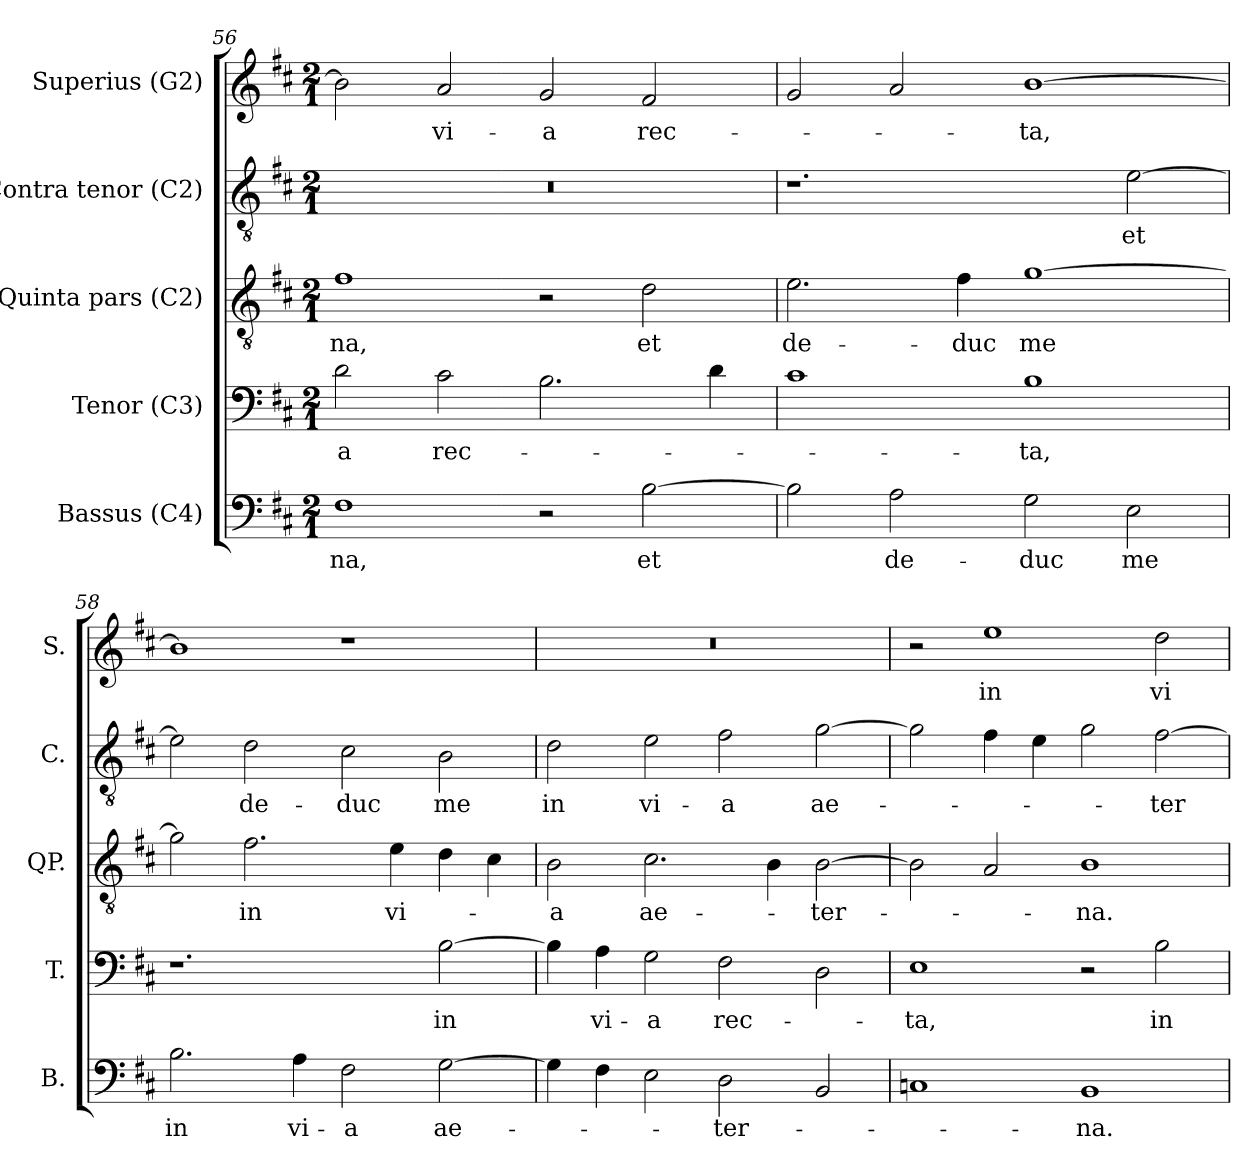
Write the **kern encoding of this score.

**kern	**text	**kern	**text	**kern	**text	**kern	**text	**kern	**text
*part5	*part5	*part4	*part4	*part3	*part3	*part2	*part2	*part1	*part1
*staff5	*staff5	*staff4	*staff4	*staff3	*staff3	*staff2	*staff2	*staff1	*staff1
*I"Bassus (C4)	*	*I"Tenor (C3)	*	*I"Quinta pars (C2)	*	*I"Contra tenor (C2)	*	*I"Superius (G2)	*
*I'B.	*	*I'T.	*	*I'QP.	*	*I'C.	*	*I'S.	*
*clefF4	*	*clefF4	*	*clefGv2	*	*clefGv2	*	*clefG2	*
*	*	*ITrd7c12	*	*ITrd7c12	*	*ITrd7c12	*	*	*
*k[f#c#]	*	*k[f#c#]	*	*k[f#c#]	*	*k[f#c#]	*	*k[f#c#]	*
*D:	*	*D:	*	*D:	*	*D:	*	*D:	*
*M2/1	*	*M2/1	*	*M2/1	*	*M2/1	*	*M2/1	*
=56	=56	=56	=56	=56	=56	=56	=56	=56	=56
!	!LO:LY:b:color=#000000	!	!	!	!	!	!	!	!
!	!	!	!LO:LY:b:color=#000000	!	!	!	!	!	!
!	!	!	!	!	!LO:LY:b:color=#000000	!LO:N:vis=1	!	!	!
1F#i	-na,	2Di\	-a	1F#i	-na,	0r	.	2bi\]	.
!	!	!	!LO:LY:b:color=#000000	!	!	!	!	!	!
!	!	!	!	!	!	!	!	!	!LO:LY:b:color=#000000
.	.	2C#i\	rec-	.	.	.	.	2ai/	vi-
!	!	!	!	!	!	!	!	!	!LO:LY:b:color=#000000
2r	.	2.BBi\	.	2r	.	.	.	2gi/	-a
!	!LO:LY:b:color=#000000	!	!	!	!	!	!	!	!
!	!	!	!	!	!LO:LY:b:color=#000000	!	!	!	!
!	!	!	!	!	!	!	!	!	!LO:LY:b:color=#000000
[2Bi\	et	.	.	2Di\	et	.	.	2f#i/	rec-
.	.	4Di\	.	.	.	.	.	.	.
!!LO:LB:g=z
=57	=57	=57	=57	=57	=57	=57	=57	=57	=57
!	!	!	!	!	!LO:LY:b:color=#000000	!	!	!	!
2Bi\]	.	1C#i	.	2.Ei\	de-	1.r	.	2gi/	.
!	!LO:LY:b:color=#000000	!	!	!	!	!	!	!	!
2Ai\	de-	.	.	.	.	.	.	2ai/	.
!	!	!	!	!	!LO:LY:b:color=#000000	!	!	!	!
.	.	.	.	4F#i\	-duc	.	.	.	.
!	!LO:LY:b:color=#000000	!	!	!	!	!	!	!	!
!	!	!	!LO:LY:b:color=#000000	!	!	!	!	!	!
!	!	!	!	!	!LO:LY:b:color=#000000	!	!	!	!
!	!	!	!	!	!	!	!	!	!LO:LY:b:color=#000000
2Gi\	-duc	1BBi	-ta,	[1Gi	me	.	.	[1bi	-ta,
!	!LO:LY:b:color=#000000	!	!	!	!	!	!	!	!
!	!	!	!	!	!	!	!LO:LY:b:color=#000000	!	!
2Ei\	me	.	.	.	.	[2Ei\	et	.	.
=58	=58	=58	=58	=58	=58	=58	=58	=58	=58
!	!LO:LY:b:color=#000000	!	!	!	!	!	!	!	!
2.Bi\	in	1.r	.	2Gi\]	.	2Ei\]	.	1bi]	.
!	!	!	!	!	!LO:LY:b:color=#000000	!	!	!	!
!	!	!	!	!	!	!	!LO:LY:b:color=#000000	!	!
.	.	.	.	2.F#i\	in	2Di\	de-	.	.
!	!LO:LY:b:color=#000000	!	!	!	!	!	!	!	!
4Ai\	vi-	.	.	.	.	.	.	.	.
!	!LO:LY:b:color=#000000	!	!	!	!	!	!	!	!
!	!	!	!	!	!	!	!LO:LY:b:color=#000000	!	!
2F#i\	-a	.	.	.	.	2C#i\	-duc	1r	.
!	!	!	!	!	!LO:LY:b:color=#000000	!	!	!	!
.	.	.	.	4Ei\	vi-	.	.	.	.
!	!LO:LY:b:color=#000000	!	!	!	!	!	!	!	!
!	!	!	!LO:LY:b:color=#000000	!	!	!	!	!	!
!	!	!	!	!	!	!	!LO:LY:b:color=#000000	!	!
[2Gi\	ae-	[2BBi\	in	4Di\	.	2BBi\	me	.	.
.	.	.	.	4C#i\	.	.	.	.	.
=59	=59	=59	=59	=59	=59	=59	=59	=59	=59
!	!	!	!	!	!LO:LY:b:color=#000000	!	!	!	!
!	!	!	!	!	!	!	!LO:LY:b:color=#000000	!LO:N:vis=1	!
4Gi\]	.	4BBi\]	.	2BBi\	-a	2Di\	in	0r	.
!	!	!	!LO:LY:b:color=#000000	!	!	!	!	!	!
4F#i\	.	4AAi\	vi-	.	.	.	.	.	.
!	!	!	!LO:LY:b:color=#000000	!	!	!	!	!	!
!	!	!	!	!	!LO:LY:b:color=#000000	!	!	!	!
!	!	!	!	!	!	!	!LO:LY:b:color=#000000	!	!
2Ei\	.	2GGi\	-a	2.C#i\	ae-	2Ei\	vi-	.	.
!	!LO:LY:b:color=#000000	!	!	!	!	!	!	!	!
!	!	!	!LO:LY:b:color=#000000	!	!	!	!	!	!
!	!	!	!	!	!	!	!LO:LY:b:color=#000000	!	!
2Di\	-ter-	2FF#i\	rec-	.	.	2F#i\	-a	.	.
.	.	.	.	4BBi\	.	.	.	.	.
!	!	!	!	!	!LO:LY:b:color=#000000	!	!	!	!
!	!	!	!	!	!	!	!LO:LY:b:color=#000000	!	!
2BBi/	.	2DDi\	.	[2BBi\	-ter-	[2Gi\	ae-	.	.
=60	=60	=60	=60	=60	=60	=60	=60	=60	=60
!	!	!	!LO:LY:b:color=#000000	!	!	!	!	!	!
1Ci	.	1EEi	-ta,	2BBi\]	.	2Gi\]	.	2r	.
!	!	!	!	!	!	!	!	!	!LO:LY:b:color=#000000
.	.	.	.	2AAi/	.	4F#i\	.	1eei	in
.	.	.	.	.	.	4Ei\	.	.	.
!	!LO:LY:b:color=#000000	!	!	!	!	!	!	!	!
!	!	!	!	!	!LO:LY:b:color=#000000	!	!	!	!
1BBi	-na.	2r	.	1BBi	-na.	2Gi\	.	.	.
!	!	!	!LO:LY:b:color=#000000	!	!	!	!	!	!
!	!	!	!	!	!	!	!LO:LY:b:color=#000000	!	!
!	!	!	!	!	!	!	!	!	!LO:LY:b:color=#000000
.	.	2BBi\	in	.	.	[2F#i\	-ter-	2ddi\	vi-
=	=	=	=	=	=	=	=	=	=
*-	*-	*-	*-	*-	*-	*-	*-	*-	*-
